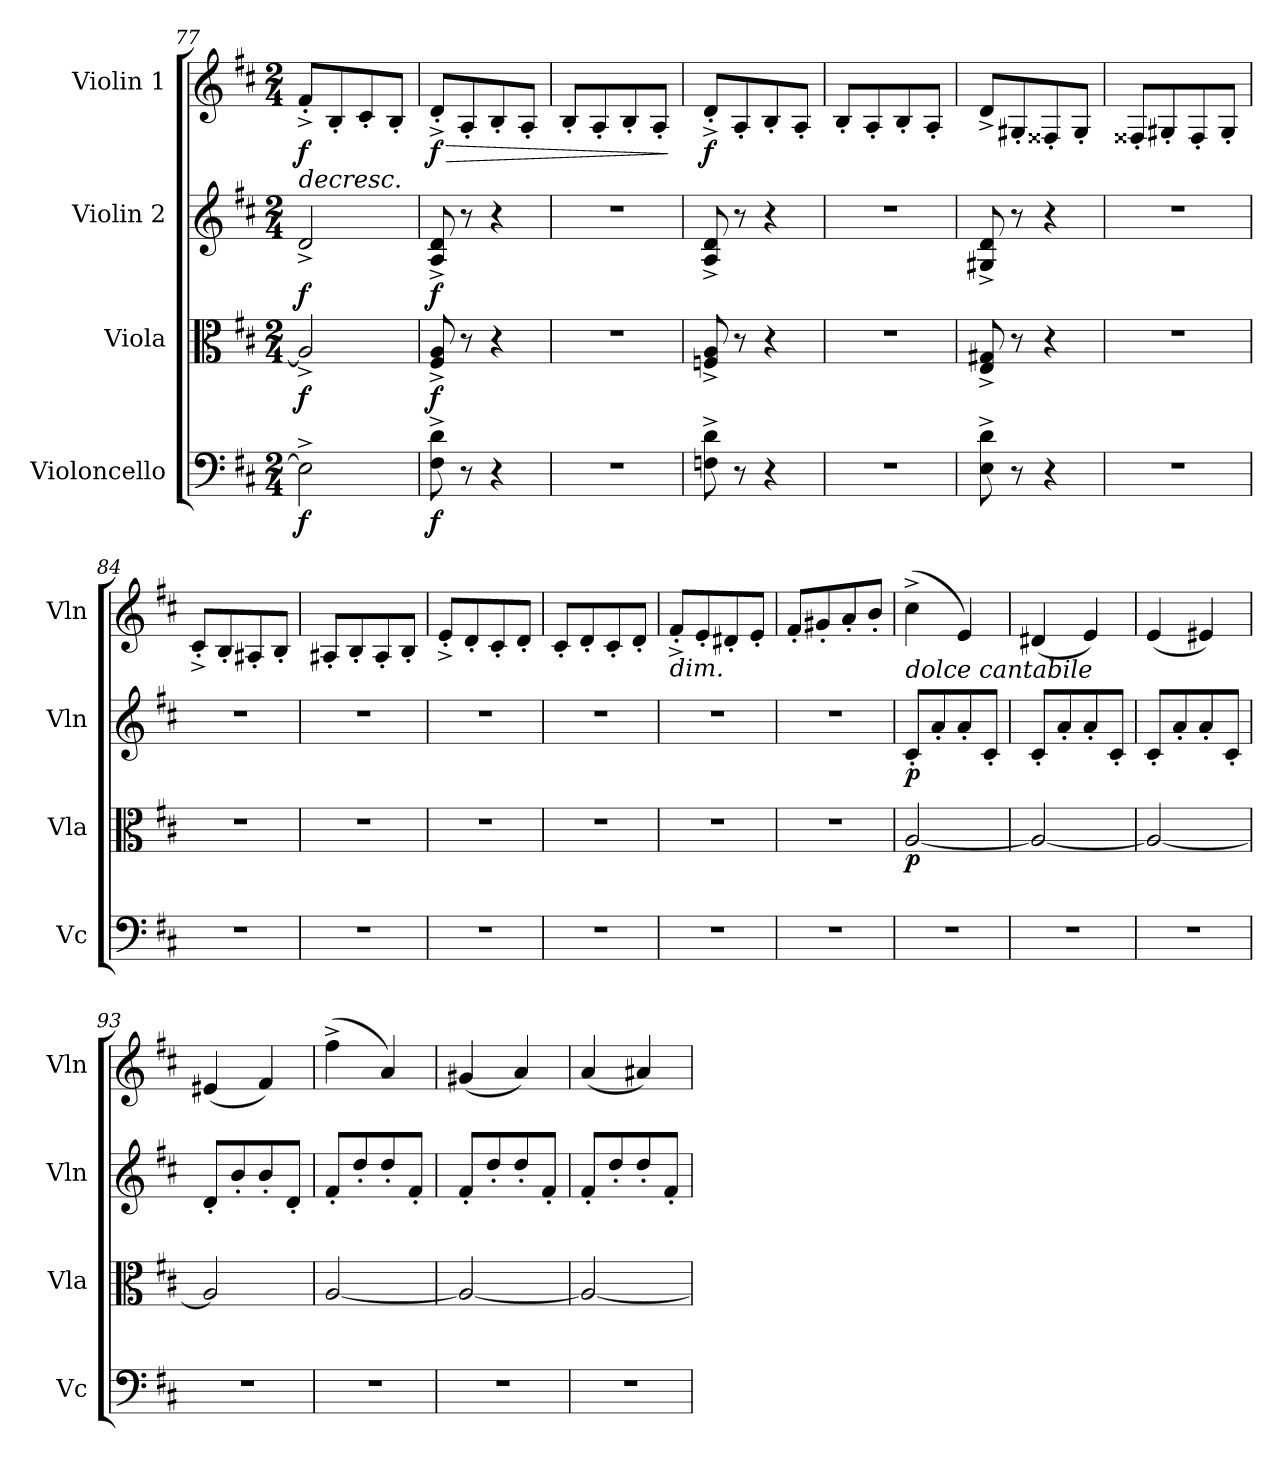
**kern	**dynam	**kern	**dynam	**kern	**dynam	**kern	**dynam
*part4	*part4	*part3	*part3	*part2	*part2	*part1	*part1
*staff4	*staff4	*staff3	*staff3	*staff2	*staff2	*staff1	*staff1
*I"Violoncello	*	*I"Viola	*	*I"Violin 2	*	*I"Violin 1	*
*I'Vc	*	*I'Vla	*	*I'Vln	*	*I'Vln	*
*clefF4	*	*clefC3	*	*clefG2	*	*clefG2	*
*k[f#c#]	*	*k[f#c#]	*	*k[f#c#]	*	*k[f#c#]	*
*M2/4	*	*M2/4	*	*M2/4	*	*M2/4	*
=77	=77	=77	=77	=77	=77	=77	=77
!	!LO:DY:b	!	!LO:DY:b	!	!LO:DY:b	!	!LO:HP:b
!	!	!	!	!	!	!	!LO:DY:n=1:b
2E^\]	f	2A^>/]	f	2d^>/	f	8f#'^>/L	> f
.	.	.	.	.	.	8B'/	.
.	.	.	.	.	.	8c#'/	.
.	.	.	.	.	.	8B'/J	.
=78	=78	=78	=78	=78	=78	=78	=78
!	!LO:DY:b	!	!LO:DY:b	!	!LO:DY:b	!	!LO:HP:b
!	!	!	!	!	!	!	!LO:DY:n=1:b
8F#\^ 8d\^	f	8F#/^> 8A/^>	f	8A/^> 8d/^>	f	8d'^>/L	> f
8r	.	8r	.	8r	.	8A'/	.
4r	.	4r	.	4r	.	8B'/	.
.	.	.	.	.	.	8A'/J	.
=79	=79	=79	=79	=79	=79	=79	=79
2r	.	2r	.	2r	.	8B'/L	.
.	.	.	.	.	.	8A'/	.
.	.	.	.	.	.	8B'/	.
.	.	.	.	.	.	8A'/J	.
.	.	.	.	.	.	.	]
=80	=80	=80	=80	=80	=80	=80	=80
!	!	!	!	!	!	!	!LO:DY:b
8Fn\^ 8d\^	.	8Fn/^> 8A/^>	.	8A/^> 8d/^>	.	8d'^>/L	f
8r	.	8r	.	8r	.	8A'/	.
4r	.	4r	.	4r	.	8B'/	.
.	.	.	.	.	.	8A'/J	.
=81	=81	=81	=81	=81	=81	=81	=81
2r	.	2r	.	2r	.	8B'/L	.
.	.	.	.	.	.	8A'/	.
.	.	.	.	.	.	8B'/	.
.	.	.	.	.	.	8A'/J	.
.	.	.	.	.	.	.	]
=82	=82	=82	=82	=82	=82	=82	=82
8E\^ 8d\^	.	8E/^> 8G#X/^>	.	8G#X/^> 8d/^>	.	8d^>/L	.
8r	.	8r	.	8r	.	8G#X'/	.
4r	.	4r	.	4r	.	8F##X'/	.
.	.	.	.	.	.	8G#'/J	.
=83	=83	=83	=83	=83	=83	=83	=83
2r	.	2r	.	2r	.	8F##X'/L	.
.	.	.	.	.	.	8G#X'/	.
.	.	.	.	.	.	8F##'/	.
.	.	.	.	.	.	8G#'/J	.
=84	=84	=84	=84	=84	=84	=84	=84
2r	.	2r	.	2r	.	8c#'^>/L	.
.	.	.	.	.	.	8B'/	.
.	.	.	.	.	.	8A#X'/	.
.	.	.	.	.	.	8B'/J	.
!!LO:LB:g=z
=85	=85	=85	=85	=85	=85	=85	=85
2r	.	2r	.	2r	.	8A#X'/L	.
.	.	.	.	.	.	8B'/	.
.	.	.	.	.	.	8A#'/	.
.	.	.	.	.	.	8B'/J	.
!!LO:PB:g=z
=86	=86	=86	=86	=86	=86	=86	=86
2r	.	2r	.	2r	.	8e'^>/L	.
.	.	.	.	.	.	8d'/	.
.	.	.	.	.	.	8c#'/	.
.	.	.	.	.	.	8d'/J	.
=87	=87	=87	=87	=87	=87	=87	=87
2r	.	2r	.	2r	.	8c#'/L	.
.	.	.	.	.	.	8d'/	.
.	.	.	.	.	.	8c#'/	.
.	.	.	.	.	.	8d'/J	.
=88	=88	=88	=88	=88	=88	=88	=88
!	!	!	!	!	!	!LO:TX:b:i:t=dim.	!
2r	.	2r	.	2r	.	8f#'^>/L	.
.	.	.	.	.	.	8e'/	.
.	.	.	.	.	.	8d#X'/	.
.	.	.	.	.	.	8e'/J	.
=89	=89	=89	=89	=89	=89	=89	=89
2r	.	2r	.	2r	.	8f#'/L	.
.	.	.	.	.	.	8g#X'/	.
.	.	.	.	.	.	8a'/	.
.	.	.	.	.	.	8b'/J	.
=90	=90	=90	=90	=90	=90	=90	=90
!!LO:REH:place=s1:a:B:cj:fs=14:t=B
!	!	!	!	!	!	!LO:TX:b:i:t=dolce cantabile	!
!	!	!	!LO:DY:b	!	!LO:DY:b	!	!
2r	.	[2A/	p	8c#'/L	p	(4cc#^\	.
.	.	.	.	8a'/	.	.	.
.	.	.	.	8a'/	.	4e/)	.
.	.	.	.	8c#'/J	.	.	.
=91	=91	=91	=91	=91	=91	=91	=91
2r	.	2A/_	.	8c#'/L	.	(4d#X/	.
.	.	.	.	8a'/	.	.	.
.	.	.	.	8a'/	.	4e/)	.
.	.	.	.	8c#'/J	.	.	.
=92	=92	=92	=92	=92	=92	=92	=92
2r	.	2A/_	.	8c#'/L	.	(4e/	.
.	.	.	.	8a'/	.	.	.
.	.	.	.	8a'/	.	4e#X/)	.
.	.	.	.	8c#'/J	.	.	.
=93	=93	=93	=93	=93	=93	=93	=93
2r	.	2A/]	.	8d'/L	.	(4e#X/	.
.	.	.	.	8b'/	.	.	.
.	.	.	.	8b'/	.	4f#/)	.
.	.	.	.	8d'/J	.	.	.
=94	=94	=94	=94	=94	=94	=94	=94
2r	.	[2A/	.	8f#'/L	.	(4ff#^\	.
.	.	.	.	8dd'/	.	.	.
.	.	.	.	8dd'/	.	4a/)	.
.	.	.	.	8f#'/J	.	.	.
!!LO:LB:g=z
=95	=95	=95	=95	=95	=95	=95	=95
2r	.	2A/_	.	8f#'/L	.	(4g#X/	.
.	.	.	.	8dd'/	.	.	.
.	.	.	.	8dd'/	.	4a/)	.
.	.	.	.	8f#'/J	.	.	.
!!LO:LB:g=z
=96	=96	=96	=96	=96	=96	=96	=96
2r	.	2A/_	.	8f#'/L	.	(4a/	.
.	.	.	.	8dd'/	.	.	.
.	.	.	.	8dd'/	.	4a#X/)	.
.	.	.	.	8f#'/J	.	.	.
=	=	=	=	=	=	=	=
*-	*-	*-	*-	*-	*-	*-	*-
